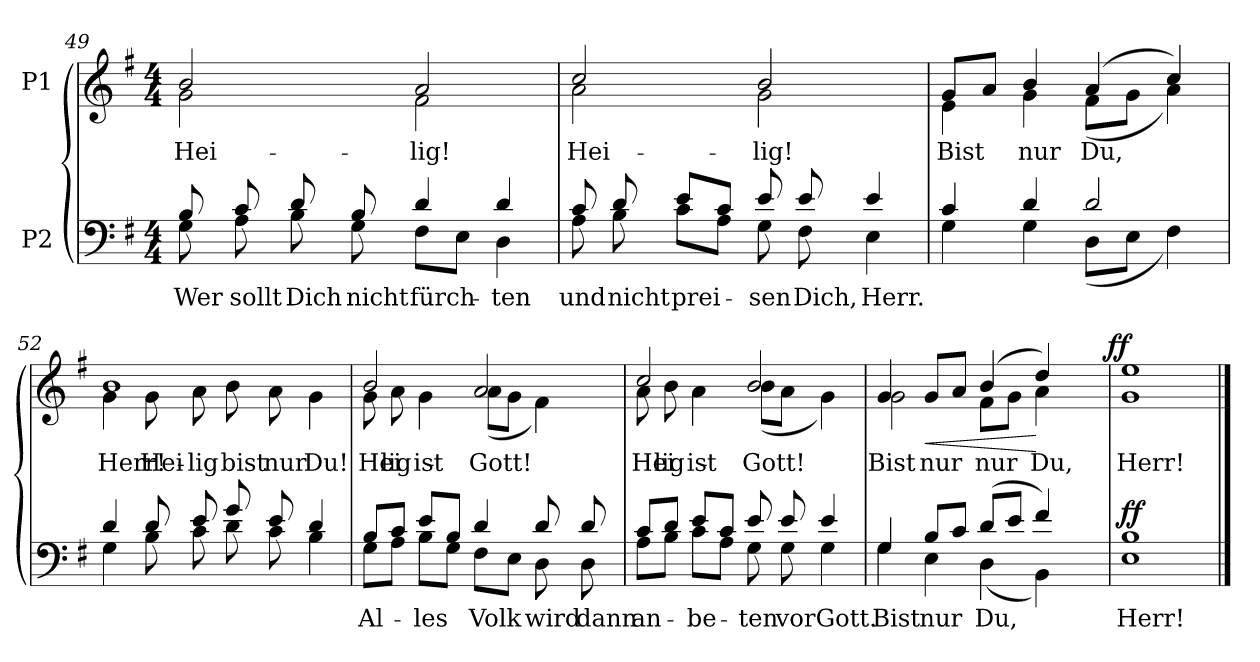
**kern	**text	**dynam	**kern	**text	**dynam
*part2	*part2	*part2	*part1	*part1	*part1
*staff2	*staff2	*staff2	*staff1	*staff1	*staff1
*I"P2	*	*	*I"P1	*	*
*clefF4	*	*	*clefG2	*	*
*k[f#]	*	*	*k[f#]	*	*
*G:	*	*	*G:	*	*
*M4/4	*	*	*M4/4	*	*
=49	=49	=49	=49	=49	=49
!	!LO:LY:a:color=#000000	!	!	!	!
*^	*	*	*	*	*
!	!	!	!	!	!LO:LY:b:color=#000000	!
*	*	*	*	*^	*	*
8Bi/	8Gi\	Wer	.	2bi/	2gi\	Hei-	.
!	!	!LO:LY:a:color=#000000	!	!	!	!	!
8ci/	8Ai\	sollt	.	.	.	.	.
!	!	!LO:LY:a:color=#000000	!	!	!	!	!
8di/	8Bi\	Dich	.	.	.	.	.
!	!	!LO:LY:a:color=#000000	!	!	!	!	!
8Bi/	8Gi\	nicht	.	.	.	.	.
!	!	!LO:LY:a:color=#000000	!	!	!	!	!
!	!	!	!	!	!	!LO:LY:b:color=#000000	!
4di/	8F#i\L	fürch-	.	2ai/	2f#i\	-lig!	.
.	8Ei\J	.	.	.	.	.	.
!	!	!LO:LY:a:color=#000000	!	!	!	!	!
4di/	4Di\	-ten	.	.	.	.	.
!!LO:LB:g=z	!!
=50	=50	=50	=50	=50	=50	=50	=50
!	!	!LO:LY:a:color=#000000	!	!	!	!	!
!	!	!	!	!	!	!LO:LY:b:color=#000000	!
8ci/	8Ai\	und	.	2cci/	2ai\	Hei-	.
!	!	!LO:LY:a:color=#000000	!	!	!	!	!
8di/	8Bi\	nicht	.	.	.	.	.
!	!	!LO:LY:a:color=#000000	!	!	!	!	!
8ei/L	8ci\L	prei-	.	.	.	.	.
8ci/J	8Ai\J	.	.	.	.	.	.
!	!	!LO:LY:a:color=#000000	!	!	!	!	!
!	!	!	!	!	!	!LO:LY:b:color=#000000	!
8ei/	8Gi\	-sen	.	2bi/	2gi\	-lig!	.
!	!	!LO:LY:a:color=#000000	!	!	!	!	!
8ei/	8F#i\	Dich,	.	.	.	.	.
!	!	!LO:LY:a:color=#000000	!	!	!	!	!
4ei/	4Ei\	Herr.	.	.	.	.	.
=51	=51	=51	=51	=51	=51	=51	=51
!	!	!	!	!	!	!LO:LY:a:color=#000000	!
!	!	!	!	!	!	!LO:LY:b:color=#000000	!
4ci/	4Gi\	.	.	8gi/L	4ei\	Bist	.
.	.	.	.	8ai/J	.	.	.
!	!	!	!	!	!	!LO:LY:a:color=#000000	!
!	!	!	!	!	!	!LO:LY:b:color=#000000	!
4di/	4Gi\	.	.	4bi/	4gi\	nur	.
!	!	!	!	!	!	!LO:LY:a:color=#000000	!
!	!	!	!	!	!	!LO:LY:b:color=#000000	!
2di/	(8Di\L	.	.	(4ai/	(8f#i\L	Du,	.
.	8Ei\J	.	.	.	8gi\J	.	.
.	4F#i\)	.	.	4cci/)	4ai\)	.	.
=52	=52	=52	=52	=52	=52	=52	=52
!	!	!	!	!	!	!LO:LY:a:color=#000000	!
!	!	!	!	!	!	!LO:LY:b:color=#000000	!
4di/	4Gi\	.	.	1bi	4gi\	Herr!	.
!	!	!	!	!	!	!LO:LY:b:color=#000000	!
8di/	8Bi\	.	.	.	8gi\	Hei-	.
!	!	!	!	!	!	!LO:LY:b:color=#000000	!
8ei/	8ci\	.	.	.	8ai\	-lig	.
!	!	!	!	!	!	!LO:LY:b:color=#000000	!
8gi/	8di\	.	.	.	8bi\	bist	.
!	!	!	!	!	!	!LO:LY:b:color=#000000	!
8ei/	8ci\	.	.	.	8ai\	nur	.
!	!	!	!	!	!	!LO:LY:b:color=#000000	!
4di/	4Bi\	.	.	.	4gi\	Du!	.
!!LO:LB:g=z	!!
=53	=53	=53	=53	=53	=53	=53	=53
!	!	!LO:LY:a:color=#000000	!	!	!	!	!
!	!	!	!	!	!	!LO:LY:a:color=#000000	!
!	!	!	!	!	!	!LO:LY:b:color=#000000	!
8Bi/L	8Gi\L	Al-	.	2bi/	8gi\	Hei-	.
!	!	!	!	!	!	!LO:LY:b:color=#000000	!
8ci/J	8Ai\J	.	.	.	8ai\	-lig	.
!	!	!LO:LY:a:color=#000000	!	!	!	!	!
!	!	!	!	!	!	!LO:LY:b:color=#000000	!
8ei/L	8Bi\L	-les	.	.	4gi\	ist	.
8Bi/J	8Gi\J	.	.	.	.	.	.
!	!	!LO:LY:a:color=#000000	!	!	!	!	!
!	!	!	!	!	!	!LO:LY:a:color=#000000	!
!	!	!	!	!	!	!LO:LY:b:color=#000000	!
4di/	8F#i\L	Volk	.	2ai/	(8ai\L	Gott!	.
.	8Ei\J	.	.	.	8gi\J	.	.
!	!	!LO:LY:a:color=#000000	!	!	!	!	!
8di/	8Di\	wird	.	.	4f#i\)	.	.
!	!	!LO:LY:a:color=#000000	!	!	!	!	!
8di/	8Di\	dann	.	.	.	.	.
=54	=54	=54	=54	=54	=54	=54	=54
!	!	!LO:LY:a:color=#000000	!	!	!	!	!
!	!	!	!	!	!	!LO:LY:a:color=#000000	!
!	!	!	!	!	!	!LO:LY:b:color=#000000	!
8ci/L	8Ai\L	an-	.	2cci/	8ai\	Hei-	.
!	!	!	!	!	!	!LO:LY:b:color=#000000	!
8di/J	8Bi\J	.	.	.	8bi\	-lig	.
!	!	!LO:LY:a:color=#000000	!	!	!	!	!
!	!	!	!	!	!	!LO:LY:b:color=#000000	!
8ei/L	8ci\L	-be-	.	.	4ai\	ist	.
8ci/J	8Ai\J	.	.	.	.	.	.
!	!	!LO:LY:a:color=#000000	!	!	!	!	!
!	!	!	!	!	!	!LO:LY:a:color=#000000	!
!	!	!	!	!	!	!LO:LY:b:color=#000000	!
8ei/	8Gi\	-ten	.	2bi/	(8bi\L	Gott!	.
!	!	!LO:LY:a:color=#000000	!	!	!	!	!
8ei/	8Gi\	vor	.	.	8ai\J	.	.
!	!	!LO:LY:a:color=#000000	!	!	!	!	!
4ei/	4Gi\	Gott.	.	.	4gi\)	.	.
*	*	*	*	*v	*v	*	*
=55	=55	=55	=55	=55	=55	=55
*	*	*	*	*^	*	*
!	!	!LO:LY:a:color=#000000	!	!	!	!	!
*	*	*	*	*v	*v	*	*
*	*	*	*	*^	*	*
!	!	!	!	!	!	!LO:LY:a:color=#000000	!
!	!	!	!	!	!	!LO:LY:b:color=#000000	!
*	*	*	*	*	*^	*	*
4Gi/	4Gi\	Bist	.	4gi/	2gi\	2ryy	Bist	.
!	!	!LO:LY:a:color=#000000	!	!	!	!	!	!
!	!	!	!	!	!	!	!LO:LY:a:color=#000000	!LO:HP:b
8Bi/L	4Ei\	nur	.	8gi/L	.	.	nur	<
8ci/J	.	.	.	8ai/J	.	.	.	.
!	!	!LO:LY:a:color=#000000	!	!	!	!	!	!
!	!	!	!	!	!	!	!LO:LY:a:color=#000000	!
!	!	!	!	!	!	!	!LO:LY:b:color=#000000	!
(8di/L	(4Di\	Du,	.	(4bi/	8f#i\L	4ryy	nur	.
8ei/J	.	.	.	.	8gi\J	.	.	.
!	!	!	!	!	!	!	!LO:LY:b:color=#000000	!
4f#i/)	4BBi\)	.	.	4ddi/)	4ai\	8ryy	Du,	[
.	.	.	.	.	.	16ryy	.	.
.	.	.	.	.	.	32ryy	.	.
.	.	.	.	.	.	64ryy	.	.
.	.	.	.	.	.	128...ryy	.	.
.	.	.	.	.	.	1024ryy	.	ff
*	*	*	*	*v	*v	*v	*	*
=56	=56	=56	=56	=56	=56	=56
*	*	*	*	*^	*	*
*	*	*	*	*	*^	*	*
!	!	!LO:LY:a:color=#000000	!	!	!	!	!	!
*	*	*	*	*v	*v	*v	*	*
*	*	*	*	*^	*	*
*	*	*	*	*	*^	*	*
!	!	!	!	!	!	!	!LO:LY:a:color=#000000	!
*	*	*	*	*	*v	*v	*	*
*	*	*	*	*	*^	*	*
!	!	!	!	!	!	!	!LO:LY:b:color=#000000	!
*	*	*	*	*	*v	*v	*	*
1Bi	1Ei	Herr!	ff	1eei	1gi	Herr!	.
*v	*v	*	*	*	*	*	*
*	*	*	*v	*v	*	*
==	==	==	==	==	==
*-	*-	*-	*-	*-	*-
